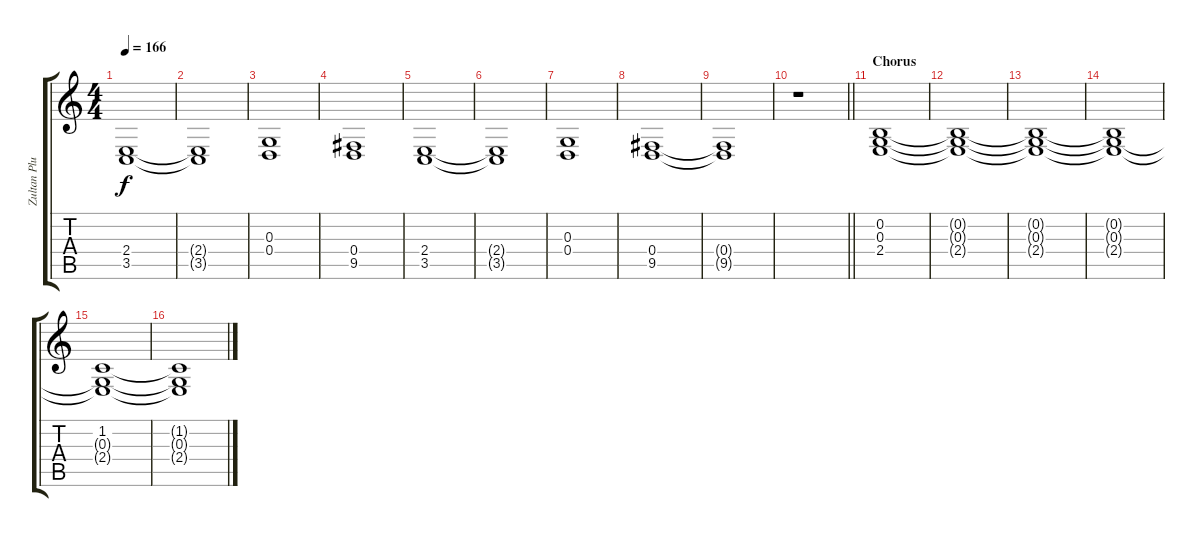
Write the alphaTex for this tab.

\track ("Zultan Pluto (Keyboard)" "Zultan Plu") {instrument synthvoice}
\staff {score tabs}
\tuning (E4 B3 G3 D3 A2 E2) {hide}
\ts (4 4)
\tempo 166
\clef g2
\ks c
(2.4 3.5).1{dy f} |
(2.4{t} 3.5{t}).1 |
(0.3 0.4).1 |
(0.4 9.5).1 |
(2.4 3.5).1 |
(2.4{t} 3.5{t}).1 |
(0.3 0.4).1 |
(0.4 9.5).1 |
(0.4{t} 9.5{t}).1 |
\barLineRight lightlight
r.1 |
\section ("" "Chorus")
(0.2 0.3 2.4).1 |
(0.2{t} 0.3{t} 2.4{t}).1 |
(0.2{t} 0.3{t} 2.4{t}).1 |
(0.2{t} 0.3{t} 2.4{t}).1 |
(1.2 0.3{t} 2.4{t}).1 |
(1.2{t} 0.3{t} 2.4{t}).1
